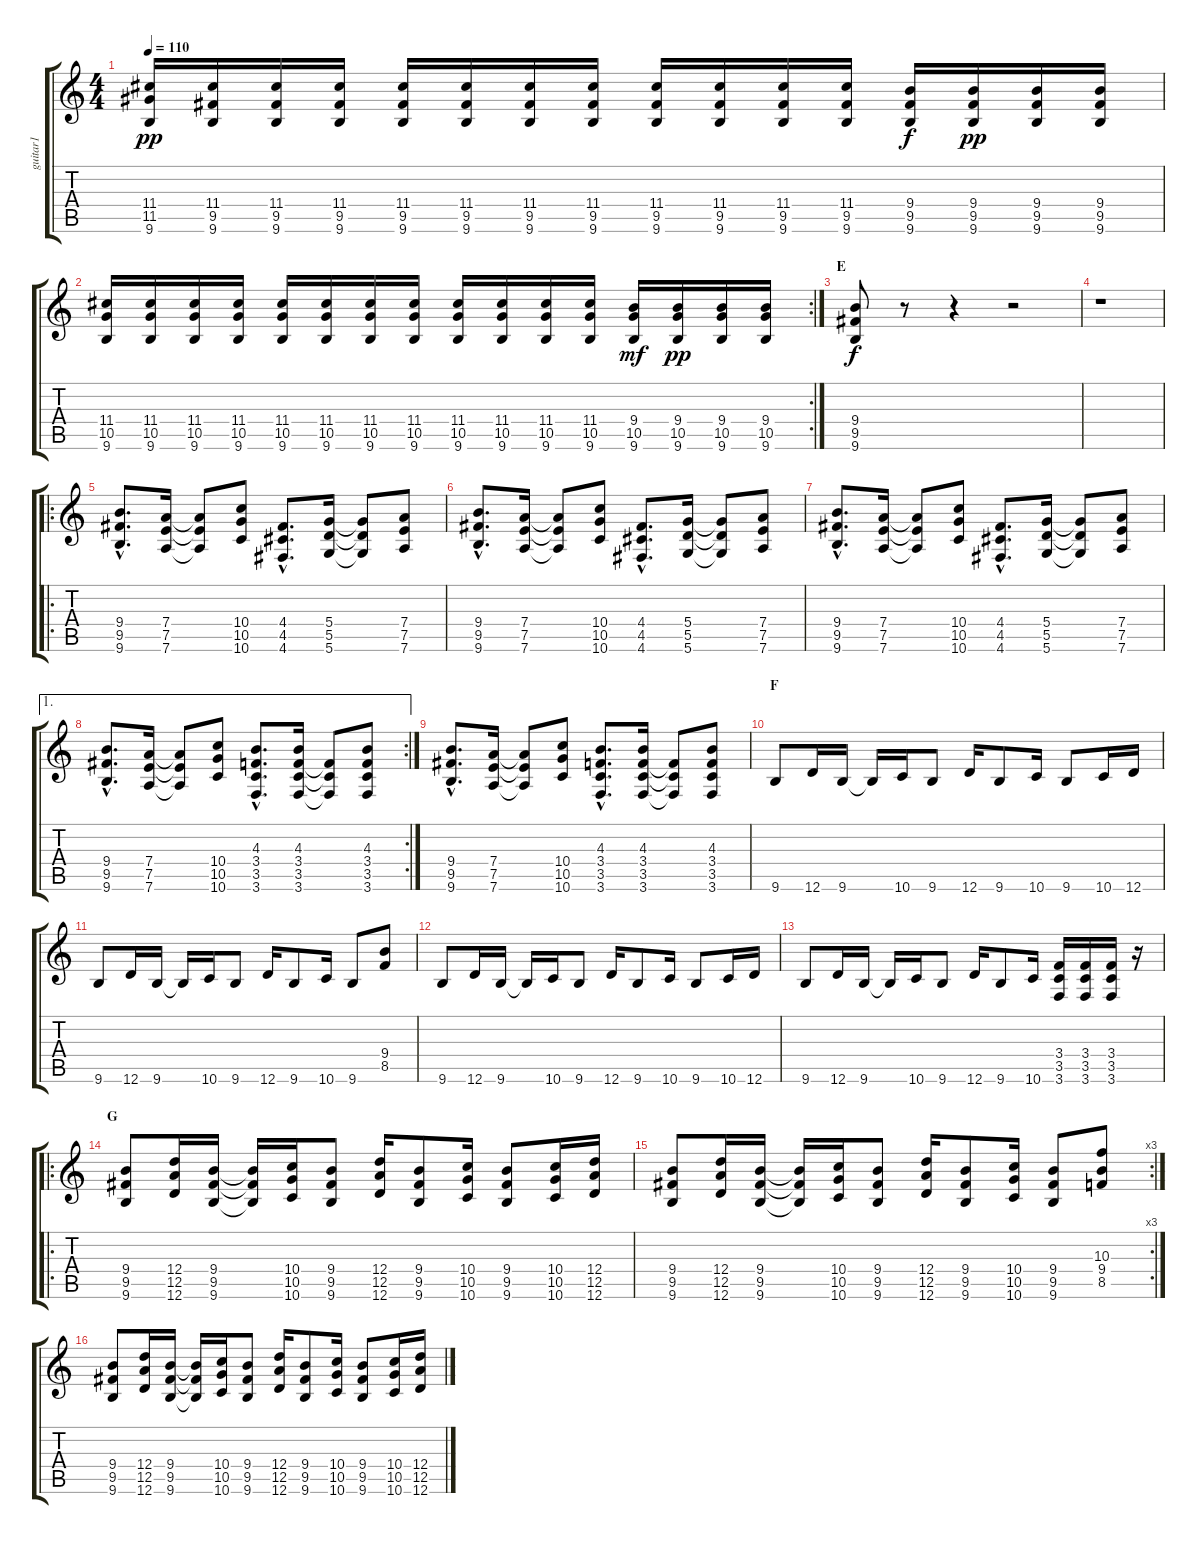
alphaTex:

\track ("guitar1" "guitar1") {instrument distortionguitar}
\staff {score tabs}
\tuning (E4 B3 G3 D3 A2 D2) {hide}
\ts (4 4)
\tempo 110
\clef g2
\ks c
(11.4 11.5 9.6).16{dy pp volume 14} (11.4 9.5 9.6).16 (11.4 9.5 9.6).16 (11.4 9.5 9.6).16 (11.4 9.5 9.6).16 (11.4 9.5 9.6).16 (11.4 9.5 9.6).16 (11.4 9.5 9.6).16 (11.4 9.5 9.6).16 (11.4 9.5 9.6).16 (11.4 9.5 9.6).16 (11.4 9.5 9.6).16 (9.4 9.5 9.6).16{dy f} (9.4 9.5 9.6).16{dy pp} (9.4 9.5 9.6).16 (9.4 9.5 9.6).16 |
\rc 2
(11.4 10.5 9.6).16 (11.4 10.5 9.6).16 (11.4 10.5 9.6).16 (11.4 10.5 9.6).16 (11.4 10.5 9.6).16 (11.4 10.5 9.6).16 (11.4 10.5 9.6).16 (11.4 10.5 9.6).16 (11.4 10.5 9.6).16 (11.4 10.5 9.6).16 (11.4 10.5 9.6).16 (11.4 10.5 9.6).16 (9.4 10.5 9.6).16{dy mf volume 16} (9.4 10.5 9.6).16{dy pp} (9.4 10.5 9.6).16 (9.4 10.5 9.6).16 |
\section ("" "E")
(9.4 9.5 9.6).8{dy f} r.8 r.4 r.2 |
r.1 |
\ro
(9.4{hac} 9.5{hac} 9.6{hac}).8{d instrument distortionguitar} (7.4 7.5 7.6).16 (7.4{t} 7.5{t} 7.6{t}).8 (10.4 10.5 10.6).8 (4.4{hac} 4.5{hac} 4.6{hac}).8{d} (5.4 5.5 5.6).16 (5.4{t} 5.5{t} 5.6{t}).8 (7.4 7.5 7.6).8 |
(9.4{hac} 9.5{hac} 9.6{hac}).8{d instrument distortionguitar} (7.4 7.5 7.6).16 (7.4{t} 7.5{t} 7.6{t}).8 (10.4 10.5 10.6).8 (4.4{hac} 4.5{hac} 4.6{hac}).8{d} (5.4 5.5 5.6).16 (5.4{t} 5.5{t} 5.6{t}).8 (7.4 7.5 7.6).8 |
(9.4{hac} 9.5{hac} 9.6{hac}).8{d instrument distortionguitar} (7.4 7.5 7.6).16 (7.4{t} 7.5{t} 7.6{t}).8 (10.4 10.5 10.6).8 (4.4{hac} 4.5{hac} 4.6{hac}).8{d} (5.4 5.5 5.6).16 (5.4{t} 5.5{t} 5.6{t}).8 (7.4 7.5 7.6).8 |
\ae 1
\rc 2
(9.4{hac} 9.5{hac} 9.6{hac}).8{d instrument distortionguitar} (7.4 7.5 7.6).16 (7.4{t} 7.5{t} 7.6{t}).8 (10.4 10.5 10.6).8 (4.3{hac} 3.4{hac} 3.5{hac} 3.6{hac}).8{d} (4.3 3.4 3.5 3.6).16 (3.4{t} 3.5{t} 3.6{t}).8 (4.3 3.4 3.5 3.6).8 |
(9.4{hac} 9.5{hac} 9.6{hac}).8{d instrument distortionguitar} (7.4 7.5 7.6).16 (7.4{t} 7.5{t} 7.6{t}).8 (10.4 10.5 10.6).8 (4.3{hac} 3.4{hac} 3.5{hac} 3.6{hac}).8{d} (4.3 3.4 3.5 3.6).16 (3.4{t} 3.5{t} 3.6{t}).8 (4.3 3.4 3.5 3.6).8 |
\section ("" "F")
9.6.8{instrument distortionguitar} 12.6.16 9.6.16 9.6{t}.16 10.6.16 9.6.8 12.6.16 9.6.8 10.6.16 9.6.8 10.6.16 12.6.16 |
9.6.8 12.6.16 9.6.16 9.6{t}.16 10.6.16 9.6.8 12.6.16 9.6.8 10.6.16 9.6.8 (9.4 8.5).8 |
9.6.8 12.6.16 9.6.16 9.6{t}.16 10.6.16 9.6.8 12.6.16 9.6.8 10.6.16 9.6.8 10.6.16 12.6.16 |
9.6.8 12.6.16 9.6.16 9.6{t}.16 10.6.16 9.6.8 12.6.16 9.6.8 10.6.16 (3.4 3.5 3.6).16 (3.4 3.5 3.6).16 (3.4 3.5 3.6).16 r.16 |
\ro
\section ("" "G")
(9.4 9.5 9.6).8{instrument distortionguitar} (12.4 12.5 12.6).16 (9.4 9.5 9.6).16 (9.4{t} 9.5{t} 9.6{t}).16 (10.4 10.5 10.6).16 (9.4 9.5 9.6).8 (12.4 12.5 12.6).16 (9.4 9.5 9.6).8 (10.4 10.5 10.6).16 (9.4 9.5 9.6).8 (10.4 10.5 10.6).16 (12.4 12.5 12.6).16 |
\rc 3
(9.4 9.5 9.6).8 (12.4 12.5 12.6).16 (9.4 9.5 9.6).16 (9.4{t} 9.5{t} 9.6{t}).16 (10.4 10.5 10.6).16 (9.4 9.5 9.6).8 (12.4 12.5 12.6).16 (9.4 9.5 9.6).8 (10.4 10.5 10.6).16 (9.4 9.5 9.6).8 (10.3 9.4 8.5).8 |
(9.4 9.5 9.6).8{instrument distortionguitar} (12.4 12.5 12.6).16 (9.4 9.5 9.6).16 (9.4{t} 9.5{t} 9.6{t}).16 (10.4 10.5 10.6).16 (9.4 9.5 9.6).8 (12.4 12.5 12.6).16 (9.4 9.5 9.6).8 (10.4 10.5 10.6).16 (9.4 9.5 9.6).8 (10.4 10.5 10.6).16 (12.4 12.5 12.6).16
